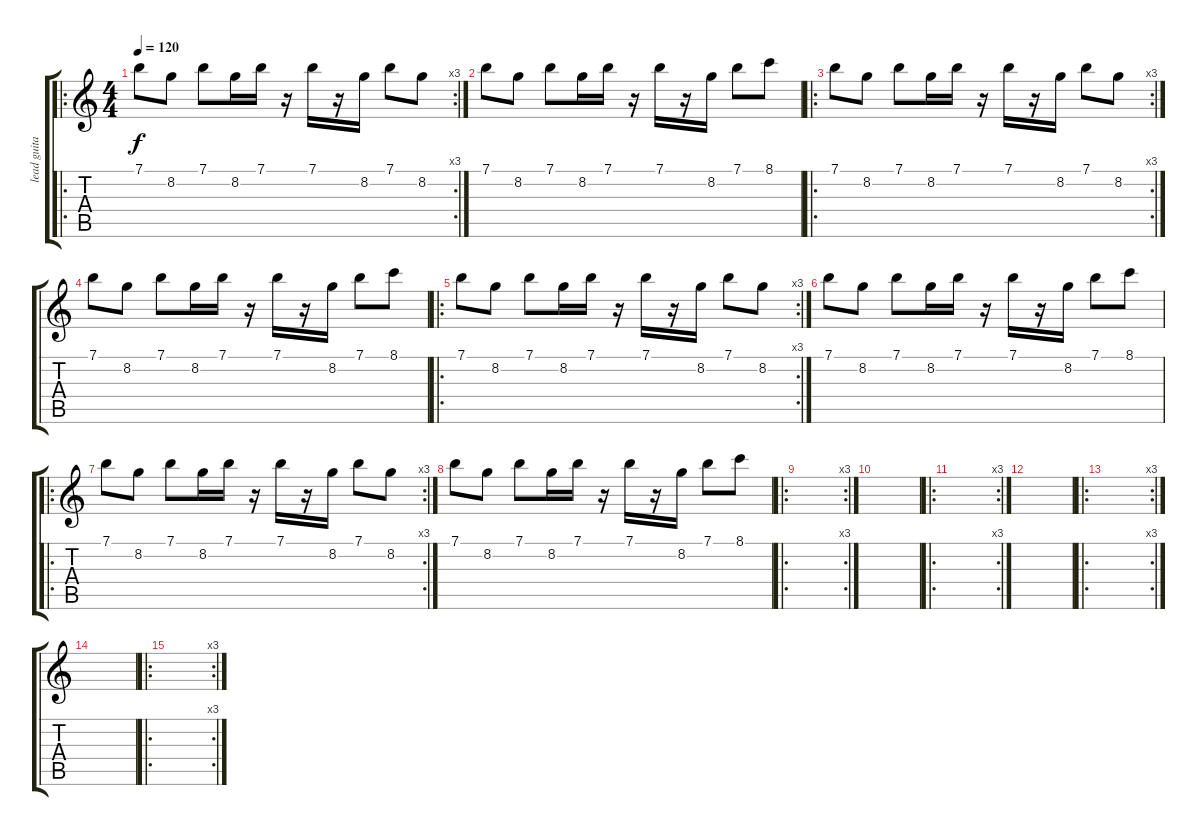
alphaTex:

\track ("lead guitar" "lead guita") {instrument distortionguitar}
\staff {score tabs}
\tuning (E4 B3 G3 D3 A2 E2) {hide}
\ro
\rc 3
\ts (4 4)
\tempo 120
\clef g2
\ks c
7.1.8{dy f} 8.2.8 7.1.8 8.2.16 7.1.16 r.16 7.1.16 r.16 8.2.16 7.1.8 8.2.8 |
7.1.8 8.2.8 7.1.8 8.2.16 7.1.16 r.16 7.1.16 r.16 8.2.16 7.1.8 8.1.8 |
\ro
\rc 3
7.1.8 8.2.8 7.1.8 8.2.16 7.1.16 r.16 7.1.16 r.16 8.2.16 7.1.8 8.2.8 |
7.1.8 8.2.8 7.1.8 8.2.16 7.1.16 r.16 7.1.16 r.16 8.2.16 7.1.8 8.1.8 |
\ro
\rc 3
7.1.8 8.2.8 7.1.8 8.2.16 7.1.16 r.16 7.1.16 r.16 8.2.16 7.1.8 8.2.8 |
7.1.8 8.2.8 7.1.8 8.2.16 7.1.16 r.16 7.1.16 r.16 8.2.16 7.1.8 8.1.8 |
\ro
\rc 3
7.1.8 8.2.8 7.1.8 8.2.16 7.1.16 r.16 7.1.16 r.16 8.2.16 7.1.8 8.2.8 |
7.1.8 8.2.8 7.1.8 8.2.16 7.1.16 r.16 7.1.16 r.16 8.2.16 7.1.8 8.1.8 |
\ro
\rc 3
|
|
\ro
\rc 3
|
|
\ro
\rc 3
|
|
\ro
\rc 3
